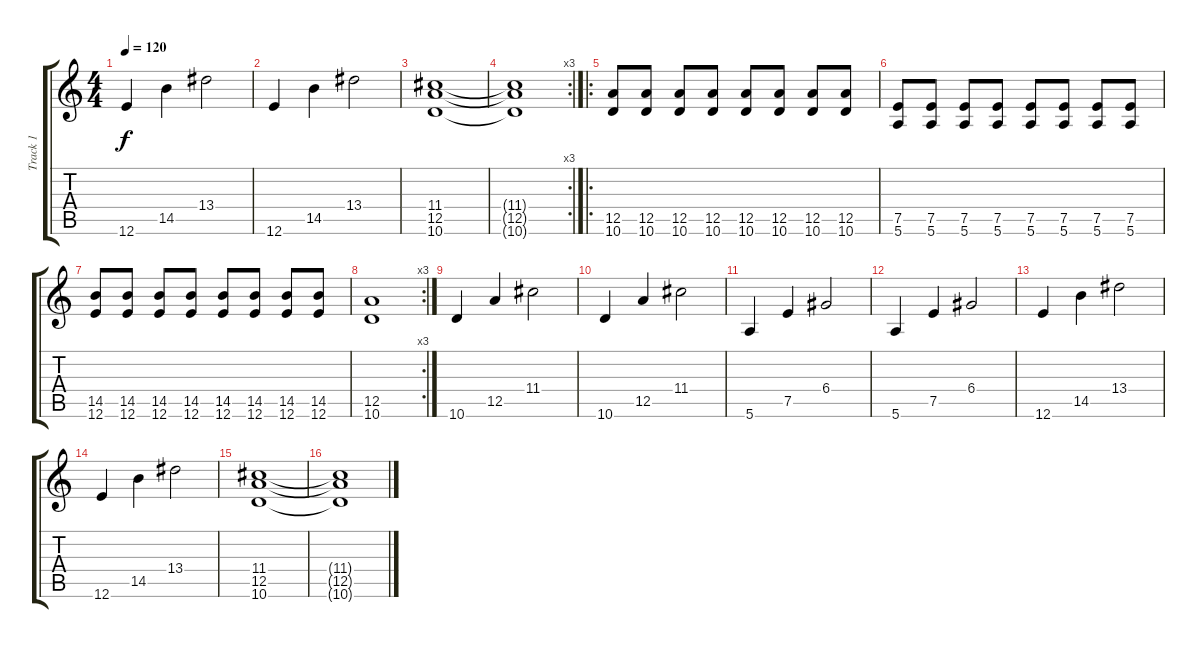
\track ("Track 1" "Track 1") {instrument acousticguitarsteel}
\staff {score tabs}
\tuning (E4 B3 G3 D3 A2 E2) {hide}
\ts (4 4)
\tempo 120
\clef g2
\ks c
12.6.4{dy f} 14.5.4 13.4.2 |
12.6.4 14.5.4 13.4.2 |
(11.4 12.5 10.6).1 |
\rc 3
(11.4{t} 12.5{t} 10.6{t}).1 |
\ro
(12.5 10.6).8 (12.5 10.6).8 (12.5 10.6).8 (12.5 10.6).8 (12.5 10.6).8 (12.5 10.6).8 (12.5 10.6).8 (12.5 10.6).8 |
(7.5 5.6).8 (7.5 5.6).8 (7.5 5.6).8 (7.5 5.6).8 (7.5 5.6).8 (7.5 5.6).8 (7.5 5.6).8 (7.5 5.6).8 |
(14.5 12.6).8 (14.5 12.6).8 (14.5 12.6).8 (14.5 12.6).8 (14.5 12.6).8 (14.5 12.6).8 (14.5 12.6).8 (14.5 12.6).8 |
\rc 3
(12.5 10.6).1 |
10.6.4 12.5.4 11.4.2 |
10.6.4 12.5.4 11.4.2 |
5.6.4 7.5.4 6.4.2 |
5.6.4 7.5.4 6.4.2 |
12.6.4 14.5.4 13.4.2 |
12.6.4 14.5.4 13.4.2 |
(11.4 12.5 10.6).1 |
(11.4{t} 12.5{t} 10.6{t}).1
